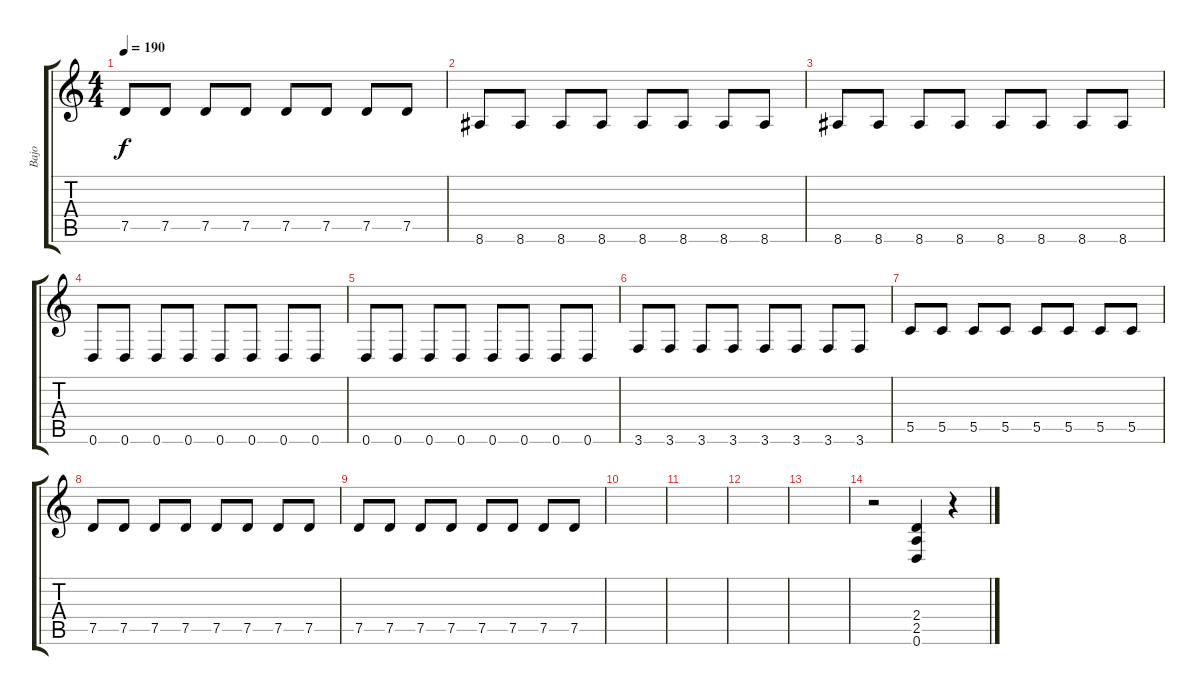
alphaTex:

\track ("Bajo" "Bajo") {instrument electricbasspick}
\staff {score tabs}
\tuning (D4 A3 F3 C3 G2 D2) {hide}
\ts (4 4)
\tempo 190
\clef g2
\ks c
7.5.8{dy f} 7.5.8 7.5.8 7.5.8 7.5.8 7.5.8 7.5.8 7.5.8 |
8.6.8 8.6.8 8.6.8 8.6.8 8.6.8 8.6.8 8.6.8 8.6.8 |
8.6.8 8.6.8 8.6.8 8.6.8 8.6.8 8.6.8 8.6.8 8.6.8 |
0.6.8 0.6.8 0.6.8 0.6.8 0.6.8 0.6.8 0.6.8 0.6.8 |
0.6.8 0.6.8 0.6.8 0.6.8 0.6.8 0.6.8 0.6.8 0.6.8 |
3.6.8 3.6.8 3.6.8 3.6.8 3.6.8 3.6.8 3.6.8 3.6.8 |
5.5.8 5.5.8 5.5.8 5.5.8 5.5.8 5.5.8 5.5.8 5.5.8 |
7.5.8 7.5.8 7.5.8 7.5.8 7.5.8 7.5.8 7.5.8 7.5.8 |
7.5.8 7.5.8 7.5.8 7.5.8 7.5.8 7.5.8 7.5.8 7.5.8 |
|
|
|
|
r.2 (2.4 2.5 0.6).4 r.4
